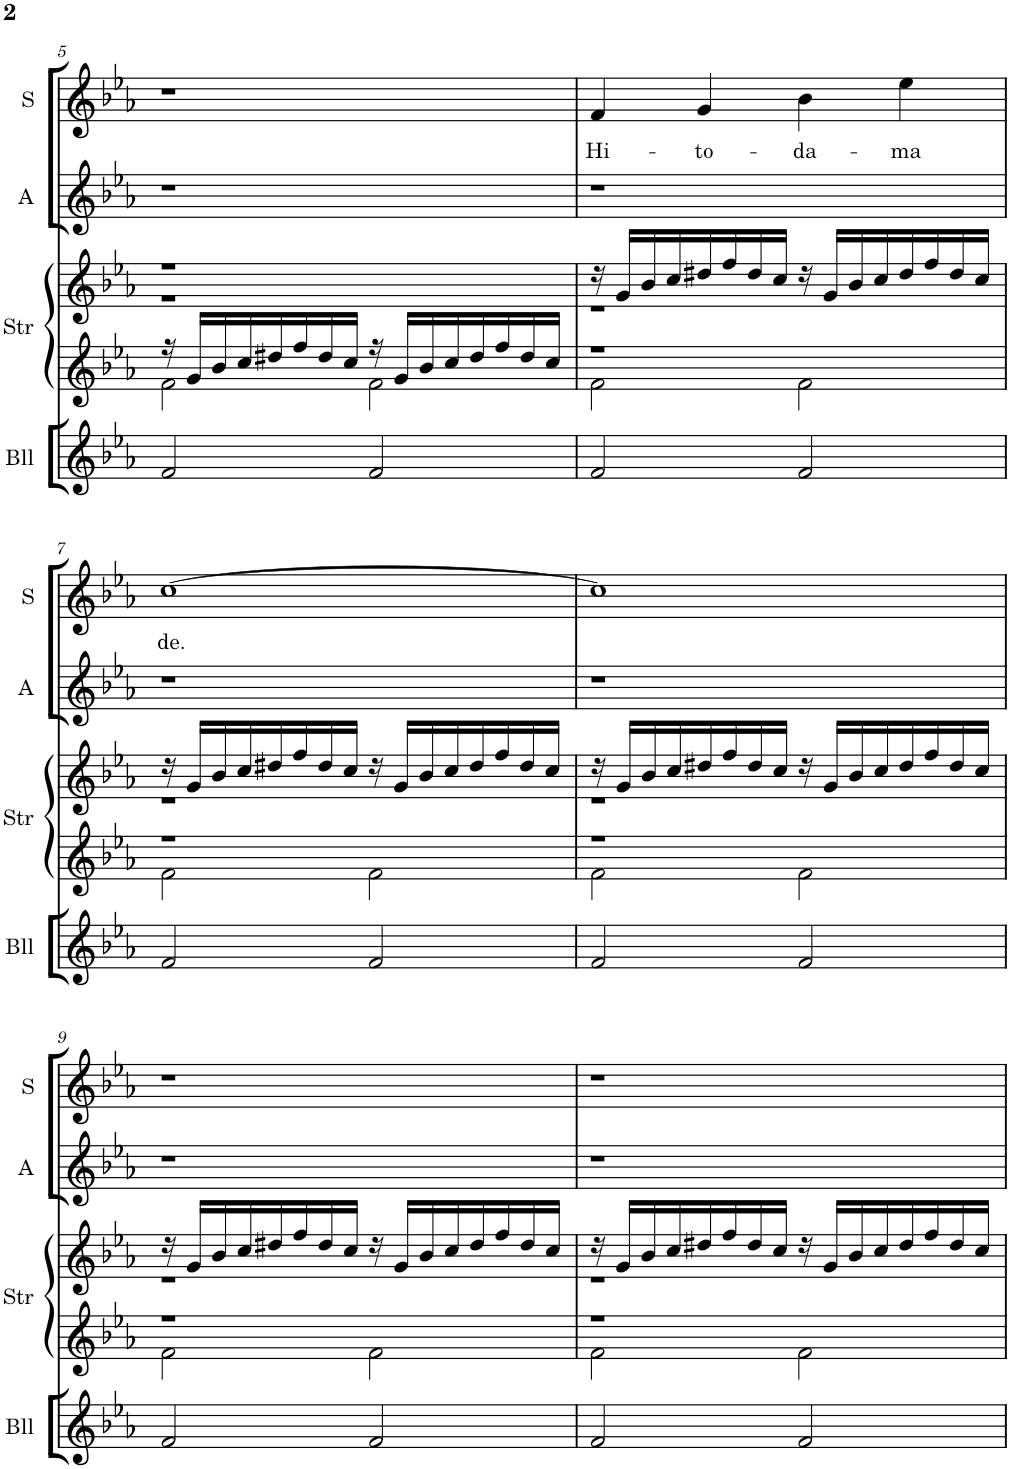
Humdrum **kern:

**kern	**kern	**kern	**kern	**kern	**text
*part4	*part3	*part3	*part2	*part1	*part1
*staff5	*staff4	*staff3	*staff2	*staff1	*staff1
*I"Bells	*I"Strings	*	*I"Alto	*I"Soprano	*
*I'Bll	*I'Str	*	*I'A	*I'S	*
!!LO:PB:g=z
*clefG2	*clefG2	*clefG2	*clefG2	*clefG2	*
*k[b-e-a-]	*k[b-e-a-]	*k[b-e-a-]	*k[b-e-a-]	*k[b-e-a-]	*
*E-:	*E-:	*E-:	*E-:	*E-:	*
*M4/4	*M4/4	*M4/4	*M4/4	*M4/4	*
=5	=5	=5	=5	=5	=5
*	*^	*^	*	*	*
2f/	16r	2f\	1r	1r	1r	1r	.
.	16g/LL	.	.	.	.	.	.
.	16b-/	.	.	.	.	.	.
.	16cc/	.	.	.	.	.	.
.	16dd#X/	.	.	.	.	.	.
.	16ff/	.	.	.	.	.	.
.	16dd#/	.	.	.	.	.	.
.	16cc/JJ	.	.	.	.	.	.
2f/	16r	2f\	.	.	.	.	.
.	16g/LL	.	.	.	.	.	.
.	16b-/	.	.	.	.	.	.
.	16cc/	.	.	.	.	.	.
.	16dd#/	.	.	.	.	.	.
.	16ff/	.	.	.	.	.	.
.	16dd#/	.	.	.	.	.	.
.	16cc/JJ	.	.	.	.	.	.
=6	=6	=6	=6	=6	=6	=6	=6
!	!	!	!	!	!	!	!LO:LY:b
2f/	1r	2f\	16r	1r	1r	4f/	Hi-
.	.	.	16g/LL	.	.	.	.
.	.	.	16b-/	.	.	.	.
.	.	.	16cc/	.	.	.	.
!	!	!	!	!	!	!	!LO:LY:b
.	.	.	16dd#X/	.	.	4g/	-to-
.	.	.	16ff/	.	.	.	.
.	.	.	16dd#/	.	.	.	.
.	.	.	16cc/JJ	.	.	.	.
!	!	!	!	!	!	!	!LO:LY:b
2f/	.	2f\	16r	.	.	4b-\	-da-
.	.	.	16g/LL	.	.	.	.
.	.	.	16b-/	.	.	.	.
.	.	.	16cc/	.	.	.	.
!	!	!	!	!	!	!	!LO:LY:b
.	.	.	16dd#/	.	.	4ee-\	-ma
.	.	.	16ff/	.	.	.	.
.	.	.	16dd#/	.	.	.	.
.	.	.	16cc/JJ	.	.	.	.
!!LO:LB:g=z
=7	=7	=7	=7	=7	=7	=7	=7
!	!	!	!	!	!	!	!LO:LY:b
2f/	1r	2f\	16r	1r	1r	[1cc	de.
.	.	.	16g/LL	.	.	.	.
.	.	.	16b-/	.	.	.	.
.	.	.	16cc/	.	.	.	.
.	.	.	16dd#X/	.	.	.	.
.	.	.	16ff/	.	.	.	.
.	.	.	16dd#/	.	.	.	.
.	.	.	16cc/JJ	.	.	.	.
2f/	.	2f\	16r	.	.	.	.
.	.	.	16g/LL	.	.	.	.
.	.	.	16b-/	.	.	.	.
.	.	.	16cc/	.	.	.	.
.	.	.	16dd#/	.	.	.	.
.	.	.	16ff/	.	.	.	.
.	.	.	16dd#/	.	.	.	.
.	.	.	16cc/JJ	.	.	.	.
=8	=8	=8	=8	=8	=8	=8	=8
2f/	1r	2f\	16r	1r	1r	1cc]	.
.	.	.	16g/LL	.	.	.	.
.	.	.	16b-/	.	.	.	.
.	.	.	16cc/	.	.	.	.
.	.	.	16dd#X/	.	.	.	.
.	.	.	16ff/	.	.	.	.
.	.	.	16dd#/	.	.	.	.
.	.	.	16cc/JJ	.	.	.	.
2f/	.	2f\	16r	.	.	.	.
.	.	.	16g/LL	.	.	.	.
.	.	.	16b-/	.	.	.	.
.	.	.	16cc/	.	.	.	.
.	.	.	16dd#/	.	.	.	.
.	.	.	16ff/	.	.	.	.
.	.	.	16dd#/	.	.	.	.
.	.	.	16cc/JJ	.	.	.	.
!!LO:LB:g=z
=9	=9	=9	=9	=9	=9	=9	=9
2f/	1r	2f\	16r	1r	1r	1r	.
.	.	.	16g/LL	.	.	.	.
.	.	.	16b-/	.	.	.	.
.	.	.	16cc/	.	.	.	.
.	.	.	16dd#X/	.	.	.	.
.	.	.	16ff/	.	.	.	.
.	.	.	16dd#/	.	.	.	.
.	.	.	16cc/JJ	.	.	.	.
2f/	.	2f\	16r	.	.	.	.
.	.	.	16g/LL	.	.	.	.
.	.	.	16b-/	.	.	.	.
.	.	.	16cc/	.	.	.	.
.	.	.	16dd#/	.	.	.	.
.	.	.	16ff/	.	.	.	.
.	.	.	16dd#/	.	.	.	.
.	.	.	16cc/JJ	.	.	.	.
=10	=10	=10	=10	=10	=10	=10	=10
2f/	1r	2f\	16r	1r	1r	1r	.
.	.	.	16g/LL	.	.	.	.
.	.	.	16b-/	.	.	.	.
.	.	.	16cc/	.	.	.	.
.	.	.	16dd#X/	.	.	.	.
.	.	.	16ff/	.	.	.	.
.	.	.	16dd#/	.	.	.	.
.	.	.	16cc/JJ	.	.	.	.
2f/	.	2f\	16r	.	.	.	.
.	.	.	16g/LL	.	.	.	.
.	.	.	16b-/	.	.	.	.
.	.	.	16cc/	.	.	.	.
.	.	.	16dd#/	.	.	.	.
.	.	.	16ff/	.	.	.	.
.	.	.	16dd#/	.	.	.	.
.	.	.	16cc/JJ	.	.	.	.
*	*v	*v	*	*	*	*	*
*	*	*v	*v	*	*	*
=	=	=	=	=	=
*-	*-	*-	*-	*-	*-
